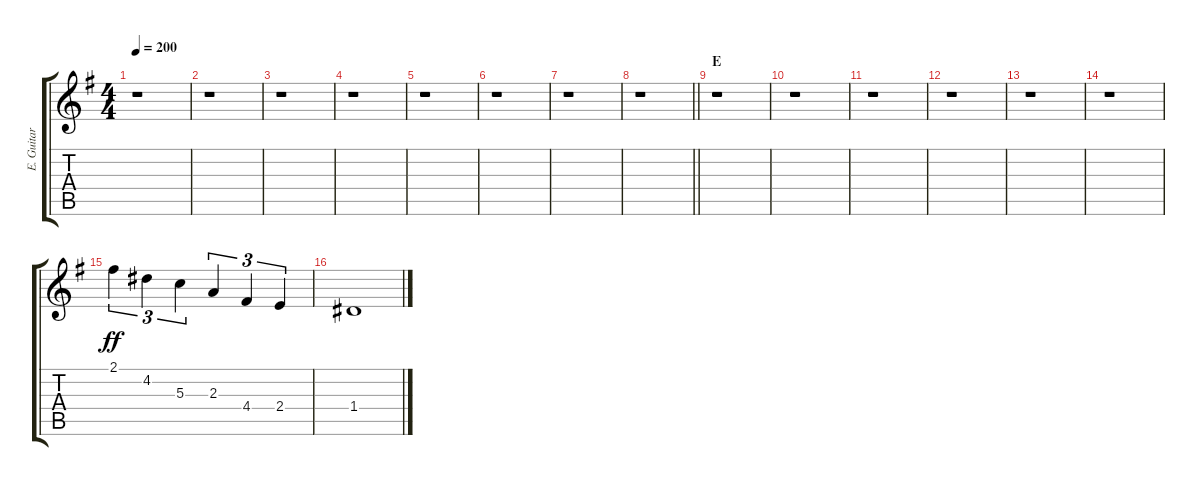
\track ("E. Guitar III" "E. Guitar ") {instrument overdrivenguitar}
\staff {score tabs}
\tuning (E4 B3 G3 D3 A2 E2) {hide}
\ts (4 4)
\tempo 200
\clef g2
\ks g
r.1{dy ff} |
r.1 |
r.1 |
r.1 |
r.1 |
r.1 |
r.1 |
\barLineRight lightlight
r.1 |
\section ("" "E")
r.1 |
r.1 |
r.1 |
r.1 |
r.1 |
r.1 |
2.1.4{tu (3 2)} 4.2.4{tu (3 2)} 5.3.4{tu (3 2)} 2.3.4{tu (3 2)} 4.4.4{tu (3 2)} 2.4.4{tu (3 2)} |
1.4.1
